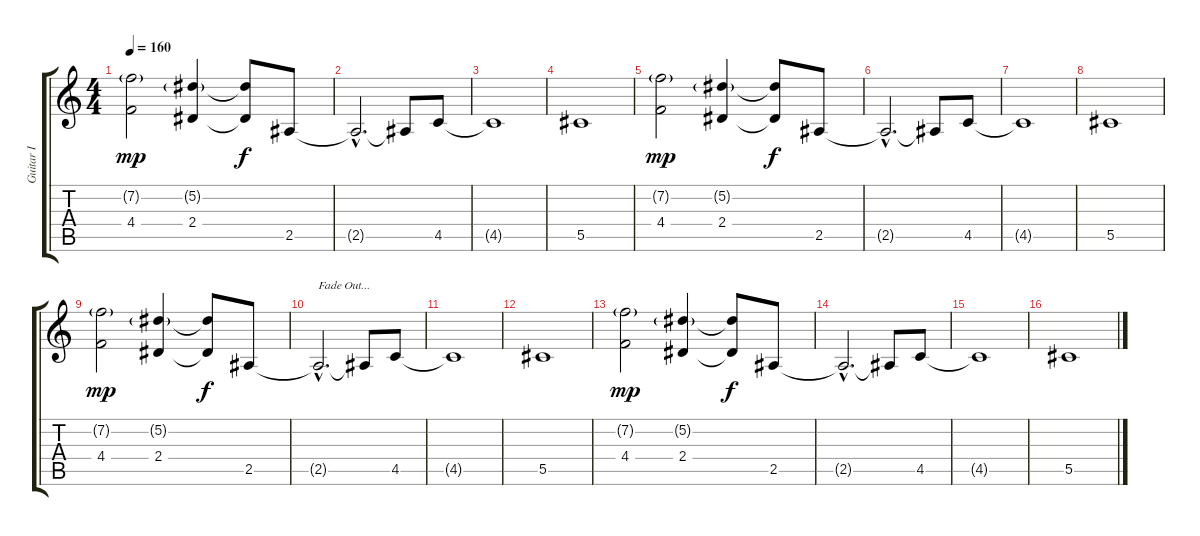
\track ("Guitar I" "Guitar I") {instrument distortionguitar}
\staff {score tabs}
\tuning (Eb4 Bb3 Gb3 Db3 Ab2 Eb2) {hide}
\ts (4 4)
\tempo 160
\clef g2
\ks c
(7.2{g} 4.4).2{dy mp} (5.2{g} 2.4).4 (5.2{t} 2.4{t}).8{dy f} 2.5.8 |
2.5{hac t}.2{d} 2.5{t}.8 4.5.8 |
4.5{t}.1 |
5.5.1 |
(7.2{g} 4.4).2{dy mp} (5.2{g} 2.4).4 (5.2{t} 2.4{t}).8{dy f} 2.5.8 |
2.5{hac t}.2{d} 2.5{t}.8 4.5.8 |
4.5{t}.1 |
5.5.1 |
(7.2{g} 4.4).2{dy mp} (5.2{g} 2.4).4 (5.2{t} 2.4{t}).8{dy f} 2.5.8 |
2.5{hac t}.2{d txt "Fade Out..." volume 8} 2.5{t}.8 4.5.8 |
4.5{t}.1 |
5.5.1 |
(7.2{g} 4.4).2{dy mp} (5.2{g} 2.4).4 (5.2{t} 2.4{t}).8{dy f} 2.5.8 |
2.5{hac t}.2{d volume 5} 2.5{t}.8 4.5.8 |
4.5{t}.1 |
5.5.1
